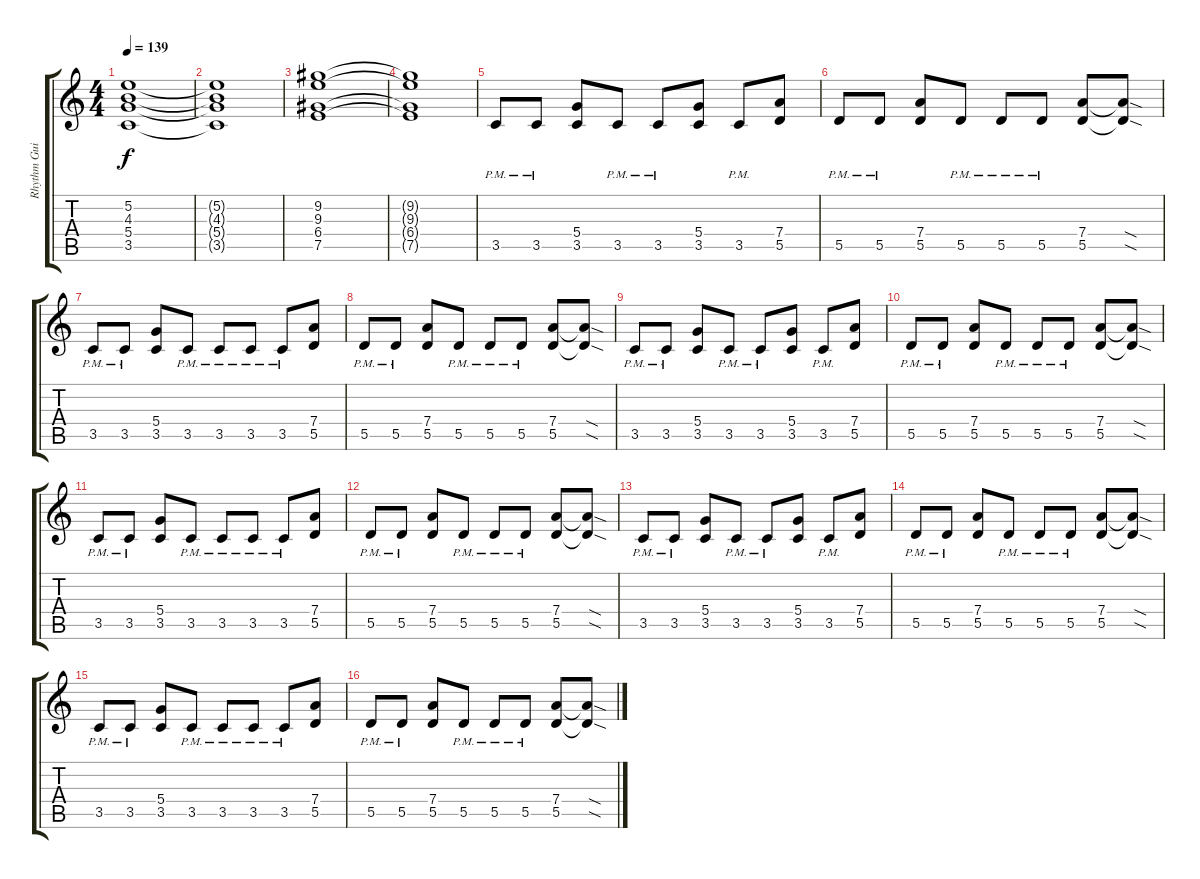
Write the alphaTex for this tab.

\track ("Rhythm Guitar" "Rhythm Gui") {instrument distortionguitar}
\staff {score tabs}
\tuning (E4 B3 G3 D3 A2 E2) {hide}
\ts (4 4)
\tempo 139
\clef g2
\ks c
(5.2 4.3 5.4 3.5).1{dy f} |
(5.2{t} 4.3{t} 5.4{t} 3.5{t}).1 |
(9.2 9.3 6.4 7.5).1 |
(9.2{t} 9.3{t} 6.4{t} 7.5{t}).1 |
3.5{pm}.8 3.5{pm}.8 (5.4 3.5).8 3.5{pm}.8 3.5{pm}.8 (5.4 3.5).8 3.5{pm}.8 (7.4 5.5).8 |
5.5{pm}.8 5.5{pm}.8 (7.4 5.5).8 5.5{pm}.8 5.5{pm}.8 5.5{pm}.8 (7.4 5.5).8 (7.4{sod t} 5.5{sod t}).8 |
3.5{pm}.8 3.5{pm}.8 (5.4 3.5).8 3.5{pm}.8 3.5{pm}.8 3.5{pm}.8 3.5{pm}.8 (7.4 5.5).8 |
5.5{pm}.8 5.5{pm}.8 (7.4 5.5).8 5.5{pm}.8 5.5{pm}.8 5.5{pm}.8 (7.4 5.5).8 (7.4{sod t} 5.5{sod t}).8 |
3.5{pm}.8 3.5{pm}.8 (5.4 3.5).8 3.5{pm}.8 3.5{pm}.8 (5.4 3.5).8 3.5{pm}.8 (7.4 5.5).8 |
5.5{pm}.8 5.5{pm}.8 (7.4 5.5).8 5.5{pm}.8 5.5{pm}.8 5.5{pm}.8 (7.4 5.5).8 (7.4{sod t} 5.5{sod t}).8 |
3.5{pm}.8 3.5{pm}.8 (5.4 3.5).8 3.5{pm}.8 3.5{pm}.8 3.5{pm}.8 3.5{pm}.8 (7.4 5.5).8 |
5.5{pm}.8 5.5{pm}.8 (7.4 5.5).8 5.5{pm}.8 5.5{pm}.8 5.5{pm}.8 (7.4 5.5).8 (7.4{sod t} 5.5{sod t}).8 |
3.5{pm}.8 3.5{pm}.8 (5.4 3.5).8 3.5{pm}.8 3.5{pm}.8 (5.4 3.5).8 3.5{pm}.8 (7.4 5.5).8 |
5.5{pm}.8 5.5{pm}.8 (7.4 5.5).8 5.5{pm}.8 5.5{pm}.8 5.5{pm}.8 (7.4 5.5).8 (7.4{sod t} 5.5{sod t}).8 |
3.5{pm}.8 3.5{pm}.8 (5.4 3.5).8 3.5{pm}.8 3.5{pm}.8 3.5{pm}.8 3.5{pm}.8 (7.4 5.5).8 |
5.5{pm}.8 5.5{pm}.8 (7.4 5.5).8 5.5{pm}.8 5.5{pm}.8 5.5{pm}.8 (7.4 5.5).8 (7.4{sod t} 5.5{sod t}).8
